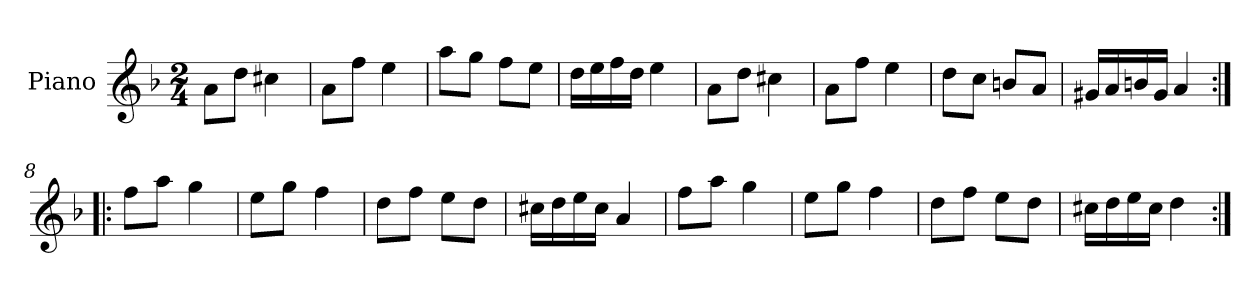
**kern
*part1
*staff1
*I"Piano
*I'Pno.
*clefG2
*k[b-]
*M2/4
=
8a\L
8dd\J
4cc#X\
=1
8a\L
8ff\J
4ee\
=2
8aa\L
8gg\J
8ff\L
8ee\J
=3
16dd\LL
16ee\
16ff\
16dd\JJ
4ee\
=4
8a\L
8dd\J
4cc#X\
=5
8a\L
8ff\J
4ee\
=6
8dd\L
8cc\J
8bn/L
8a/J
=7
16g#X/LL
16a/
16bn/
16g#/JJ
4a/
=8:|!|:
8ff\L
8aa\J
4gg\
=9
8ee\L
8gg\J
4ff\
=10
8dd\L
8ff\J
8ee\L
8dd\J
=11
16cc#X\LL
16dd\
16ee\
16cc#\JJ
4a/
=12
8ff\L
8aa\J
4gg\
=13
8ee\L
8gg\J
4ff\
=14
8dd\L
8ff\J
8ee\L
8dd\J
=15
16cc#X\LL
16dd\
16ee\
16cc#\JJ
4dd\
=:|!
*-
